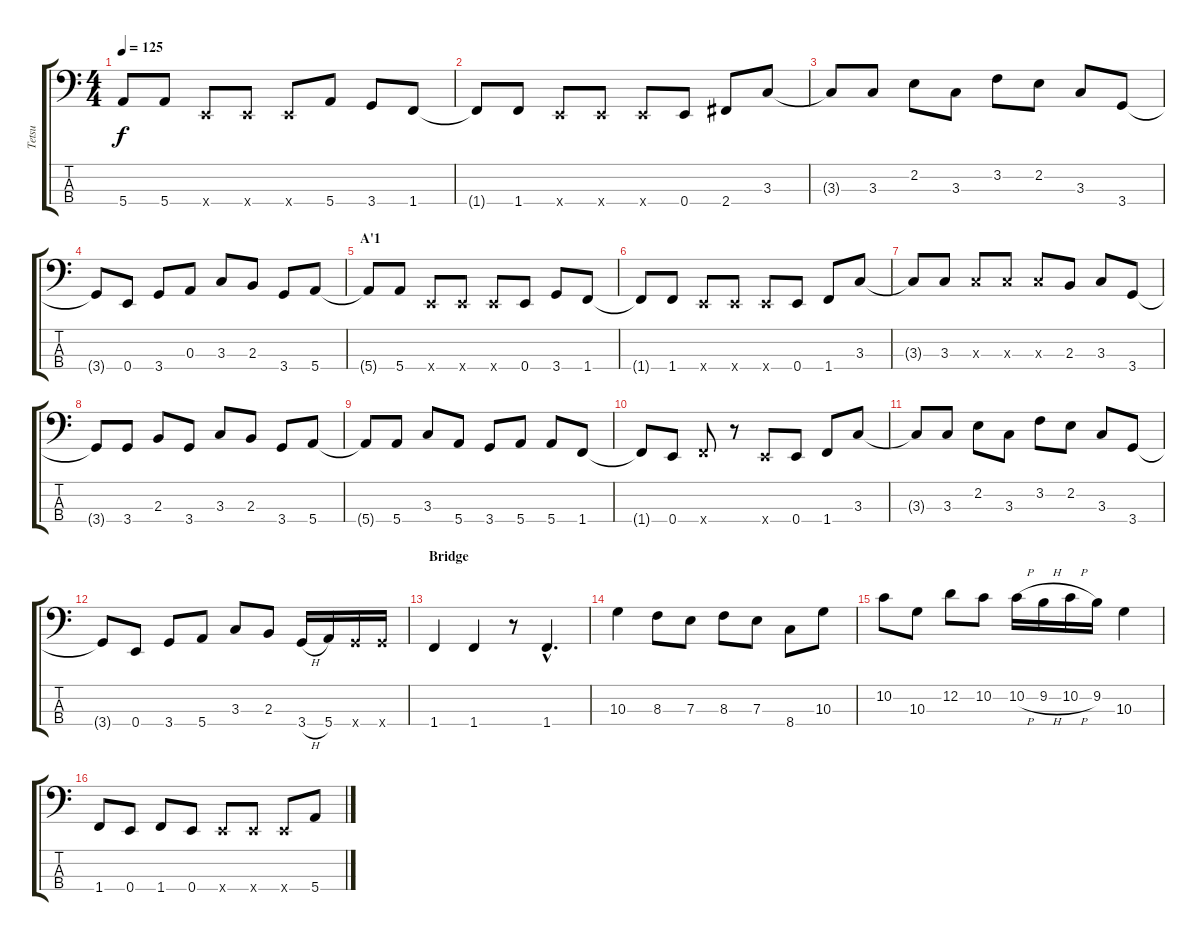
\track ("Tetsu" "Tetsu") {instrument electricbasspick}
\staff {score tabs}
\tuning (G2 D2 A1 E1) {hide}
\ts (4 4)
\tempo 125
\clef f4
\ks c
5.4{t}.8{dy f} 5.4.8 0.4{x}.8 0.4{x}.8 0.4{x}.8 5.4.8 3.4.8 1.4.8 |
1.4{t}.8 1.4.8 0.4{x}.8 0.4{x}.8 0.4{x}.8 0.4.8 2.4.8 3.3.8 |
3.3{t}.8 3.3.8 2.2.8 3.3.8 3.2.8 2.2.8 3.3.8 3.4.8 |
3.4{t}.8 0.4.8 3.4.8 0.3.8 3.3.8 2.3.8 3.4.8 5.4.8 |
\section ("" "A'1")
5.4{t}.8 5.4.8 0.4{x}.8 0.4{x}.8 0.4{x}.8 0.4.8 3.4.8 1.4.8 |
1.4{t}.8 1.4.8 0.4{x}.8 0.4{x}.8 0.4{x}.8 0.4.8 1.4.8 3.3.8 |
3.3{t}.8 3.3.8 3.3{x}.8 3.3{x}.8 3.3{x}.8 2.3.8 3.3.8 3.4.8 |
3.4{t}.8 3.4.8 2.3.8 3.4.8 3.3.8 2.3.8 3.4.8 5.4.8 |
5.4{t}.8 5.4.8 3.3.8 5.4.8 3.4.8 5.4.8 5.4.8 1.4.8 |
1.4{t}.8 0.4.8 1.4{x}.8 r.8 0.4{x}.8 0.4.8 1.4.8 3.3.8 |
3.3{t}.8 3.3.8 2.2.8 3.3.8 3.2.8 2.2.8 3.3.8 3.4.8 |
3.4{t}.8 0.4.8 3.4.8 5.4.8 3.3.8 2.3.8 3.4{h}.16 5.4.16 3.4{x}.16 3.4{x}.16 |
\section ("" "Bridge")
1.4.4 1.4.4 r.8 1.4{hac}.4{d} |
10.3.4 8.3.8 7.3.8 8.3.8 7.3.8 8.4.8 10.3.8 |
10.2.8 10.3.8 12.2.8 10.2.8 10.2{h}.16 9.2{h}.16 10.2{h}.16 9.2.16 10.3.4 |
1.4.8 0.4.8 1.4.8 0.4.8 0.4{x}.8 0.4{x}.8 0.4{x}.8 5.4.8
